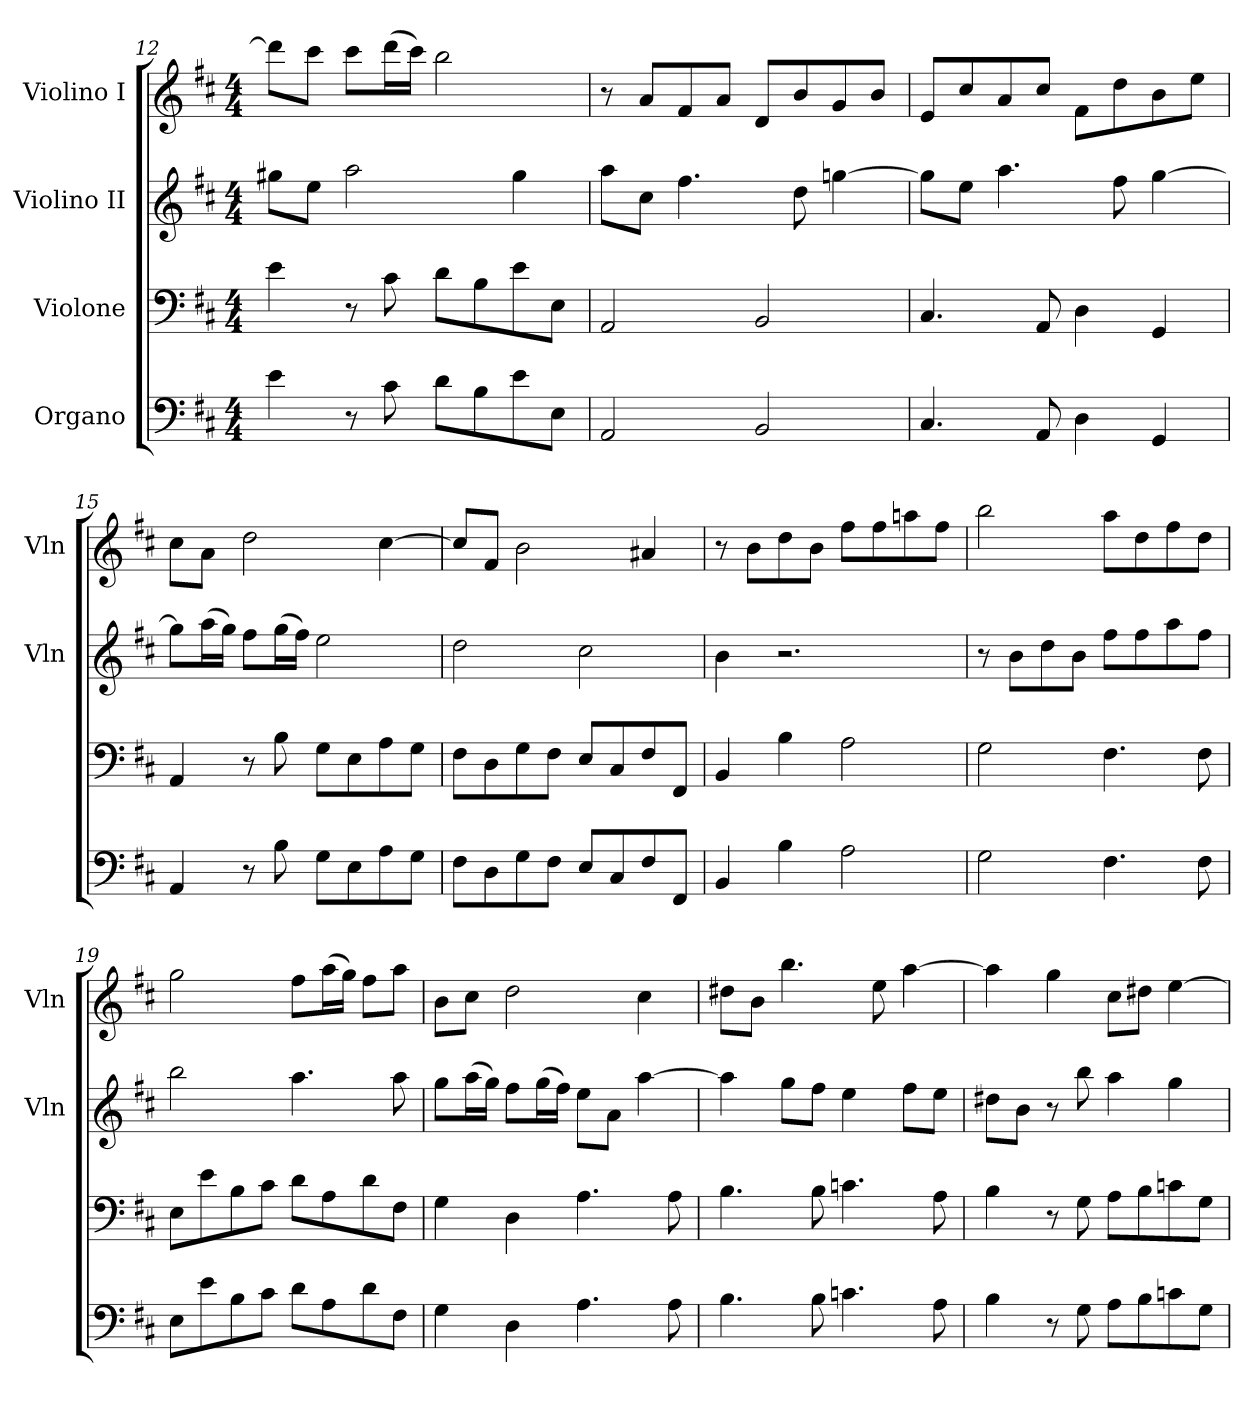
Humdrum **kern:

**kern	**kern	**kern	**kern
*part4	*part3	*part2	*part1
*staff4	*staff3	*staff2	*staff1
*I"Organo	*I"Violone	*I"Violino II	*I"Violino I
*	*	*I'Vln	*I'Vln
*clefF4	*clefF4	*clefG2	*clefG2
*k[f#c#]	*k[f#c#]	*k[f#c#]	*k[f#c#]
*D:	*D:	*D:	*D:
*M4/4	*M4/4	*M4/4	*M4/4
=12	=12	=12	=12
4e	4e	8gg#XL	8dddL]
.	.	8eeJ	8ccc#J
8r	8r	2aa	8ccc#L
8c#	8c#	.	(16dddL
.	.	.	16ccc#JJ)
8dL	8dL	.	2bb
8B	8B	.	.
8e	8e	4gg#	.
8EJ	8EJ	.	.
=13	=13	=13	=13
2AA	2AA	8aaL	8r
.	.	8cc#J	8aL
.	.	4.ff#	8f#
.	.	.	8aJ
2BB	2BB	.	8dL
.	.	8dd	8b
.	.	[4ggn	8g
.	.	.	8bJ
=14	=14	=14	=14
4.C#	4.C#	8ggL]	8eL
.	.	8eeJ	8cc#
.	.	4.aa	8a
8AA	8AA	.	8cc#J
4D	4D	.	8f#L
.	.	8ff#	8dd
4GG	4GG	[4gg	8b
.	.	.	8eeJ
=15	=15	=15	=15
4AA	4AA	8ggL]	8cc#L
.	.	(16aaL	8aJ
.	.	16ggJJ)	.
8r	8r	8ff#L	2dd
8B	8B	(16ggL	.
.	.	16ff#JJ)	.
8GL	8GL	2ee	.
8E	8E	.	.
8A	8A	.	[4cc#
8GJ	8GJ	.	.
=16	=16	=16	=16
8F#L	8F#L	2dd	8cc#L]
8D	8D	.	8f#J
8G	8G	.	2b
8F#J	8F#J	.	.
8EL	8EL	2cc#	.
8C#	8C#	.	.
8F#	8F#	.	4a#X
8FF#J	8FF#J	.	.
=17	=17	=17	=17
4BB	4BB	4b	8r
.	.	.	8bL
4B	4B	2.r	8dd
.	.	.	8bJ
2A	2A	.	8ff#L
.	.	.	8ff#
.	.	.	8aan
.	.	.	8ff#J
=18	=18	=18	=18
2G	2G	8r	2bb
.	.	8bL	.
.	.	8dd	.
.	.	8bJ	.
4.F#	4.F#	8ff#L	8aaL
.	.	8ff#	8dd
.	.	8aa	8ff#
8F#	8F#	8ff#J	8ddJ
=19	=19	=19	=19
8EL	8EL	2bb	2gg
8e	8e	.	.
8B	8B	.	.
8c#J	8c#J	.	.
8dL	8dL	4.aa	8ff#L
8A	8A	.	(16aaL
.	.	.	16ggJJ)
8d	8d	.	8ff#L
8F#J	8F#J	8aa	8aaJ
=20	=20	=20	=20
4G	4G	8ggL	8bL
.	.	(16aaL	8cc#J
.	.	16ggJJ)	.
4D	4D	8ff#L	2dd
.	.	(16ggL	.
.	.	16ff#JJ)	.
4.A	4.A	8eeL	.
.	.	8aJ	.
.	.	[4aa	4cc#
8A	8A	.	.
=21	=21	=21	=21
4.B	4.B	4aa]	8dd#XL
.	.	.	8bJ
.	.	8ggL	4.bb
8B	8B	8ff#J	.
4.cn	4.cn	4ee	.
.	.	.	8ee
.	.	8ff#L	[4aa
8A	8A	8eeJ	.
=22	=22	=22	=22
4B	4B	8dd#XL	4aa]
.	.	8bJ	.
8r	8r	8r	4gg
8G	8G	8bb	.
8AL	8AL	4aa	8cc#L
8B	8B	.	8dd#XJ
8cn	8cn	4gg	[4ee
8GJ	8GJ	.	.
=	=	=	=
*-	*-	*-	*-
